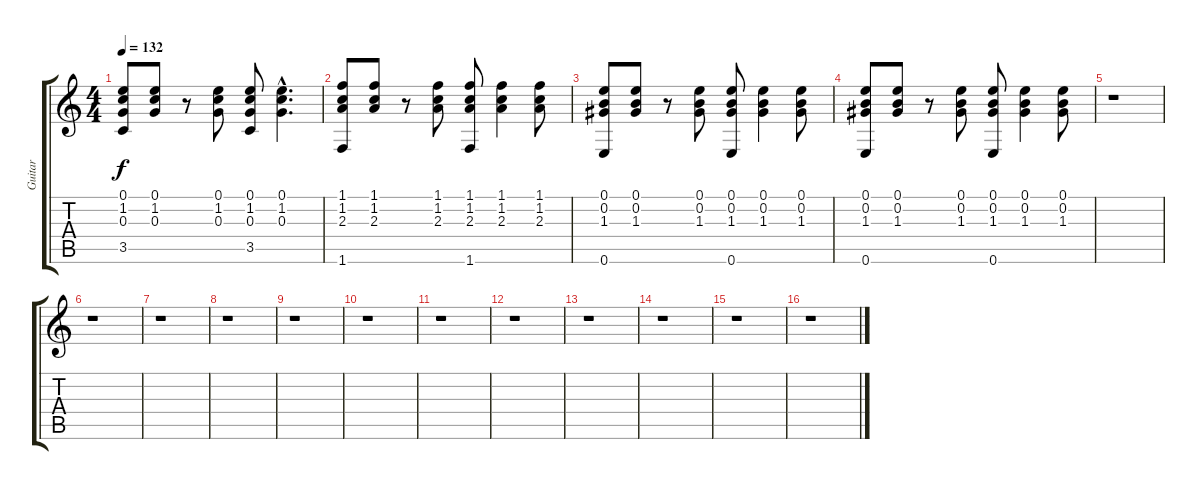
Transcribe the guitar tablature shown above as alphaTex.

\track ("Guitar" "Guitar") {instrument acousticguitarsteel}
\staff {score tabs}
\tuning (E4 B3 G3 D3 A2 E2) {hide}
\ts (4 4)
\tempo 132
\clef g2
\ks c
(0.1 1.2 0.3 3.5).8{dy f} (0.1 1.2 0.3).8 r.8 (0.1 1.2 0.3).8 (0.1 1.2 0.3 3.5).8 (0.1{hac} 1.2{hac} 0.3{hac}).4{d} |
(1.1 1.2 2.3 1.6).8 (1.1 1.2 2.3).8 r.8 (1.1 1.2 2.3).8 (1.1 1.2 2.3 1.6).8 (1.1 1.2 2.3).4 (1.1 1.2 2.3).8 |
(0.1 0.2 1.3 0.6).8 (0.1 0.2 1.3).8 r.8 (0.1 0.2 1.3).8 (0.1 0.2 1.3 0.6).8 (0.1 0.2 1.3).4 (0.1 0.2 1.3).8 |
(0.1 0.2 1.3 0.6).8 (0.1 0.2 1.3).8 r.8 (0.1 0.2 1.3).8 (0.1 0.2 1.3 0.6).8 (0.1 0.2 1.3).4 (0.1 0.2 1.3).8 |
r.1 |
r.1 |
r.1 |
r.1 |
r.1 |
r.1 |
r.1 |
r.1 |
r.1 |
r.1 |
r.1 |
r.1
